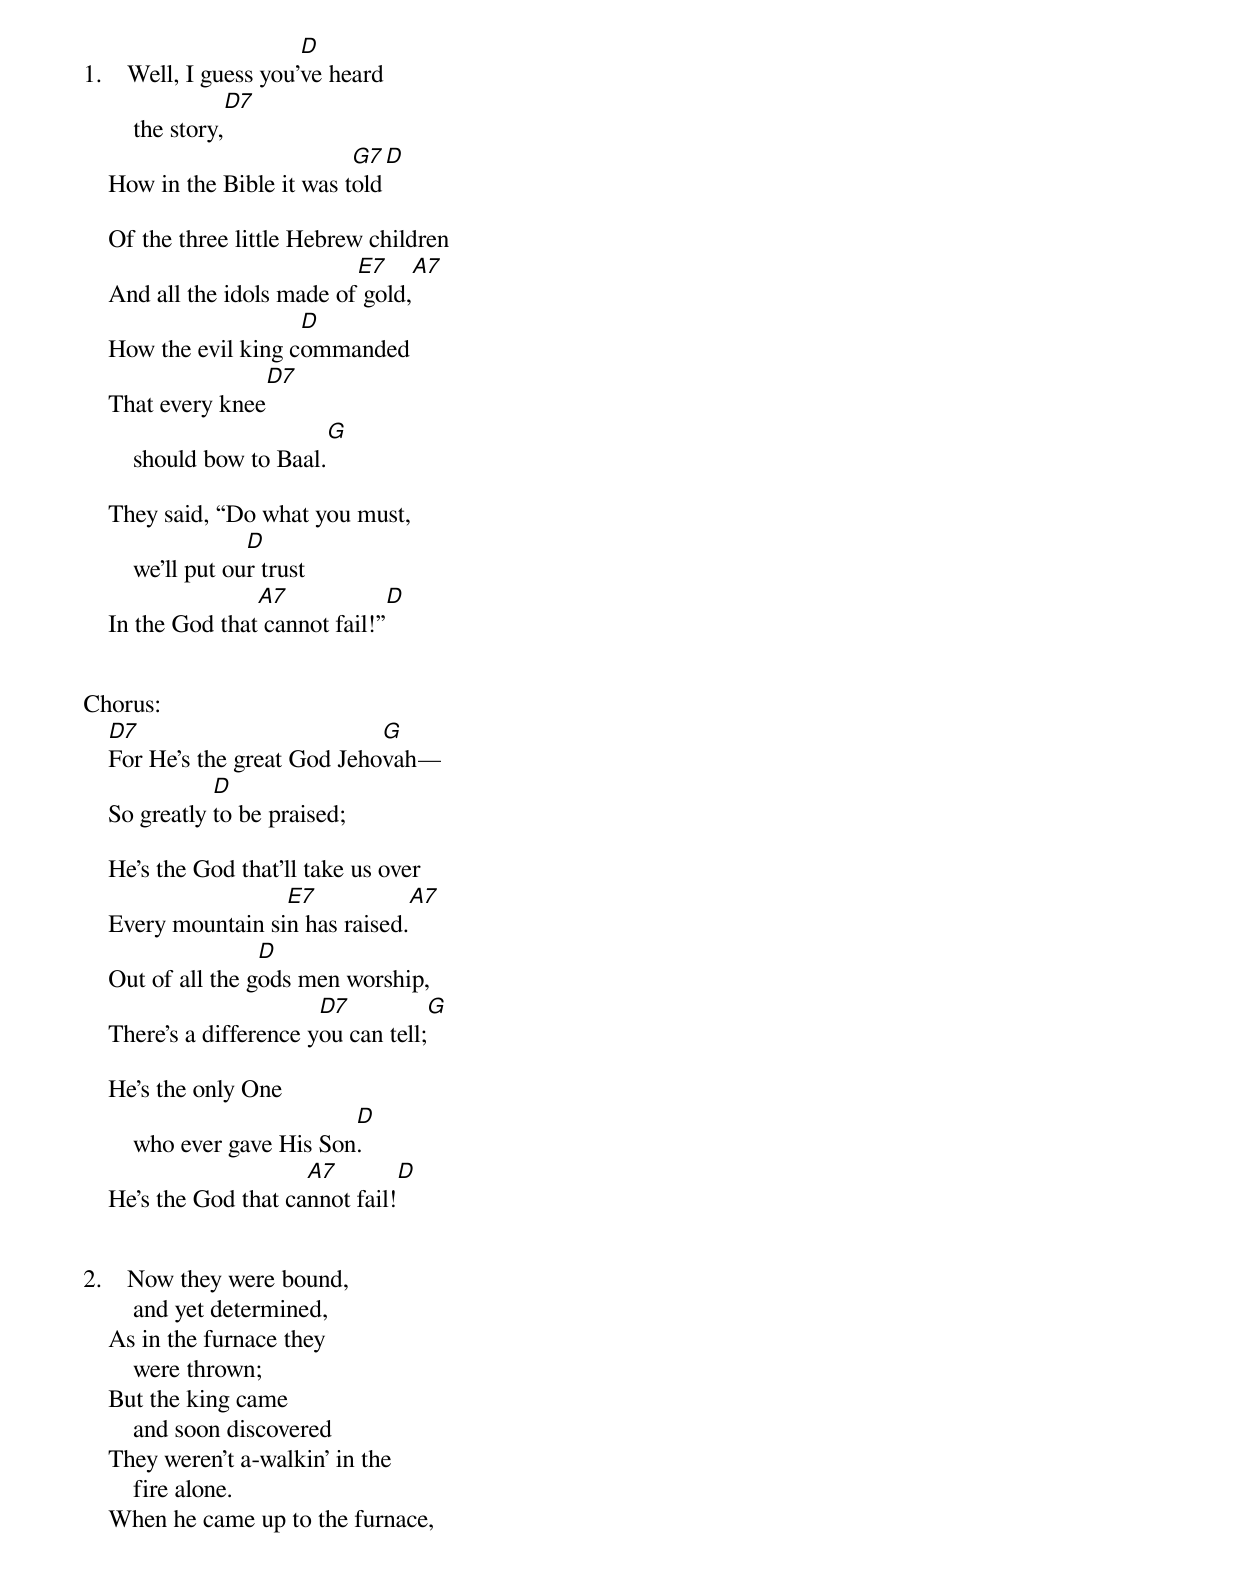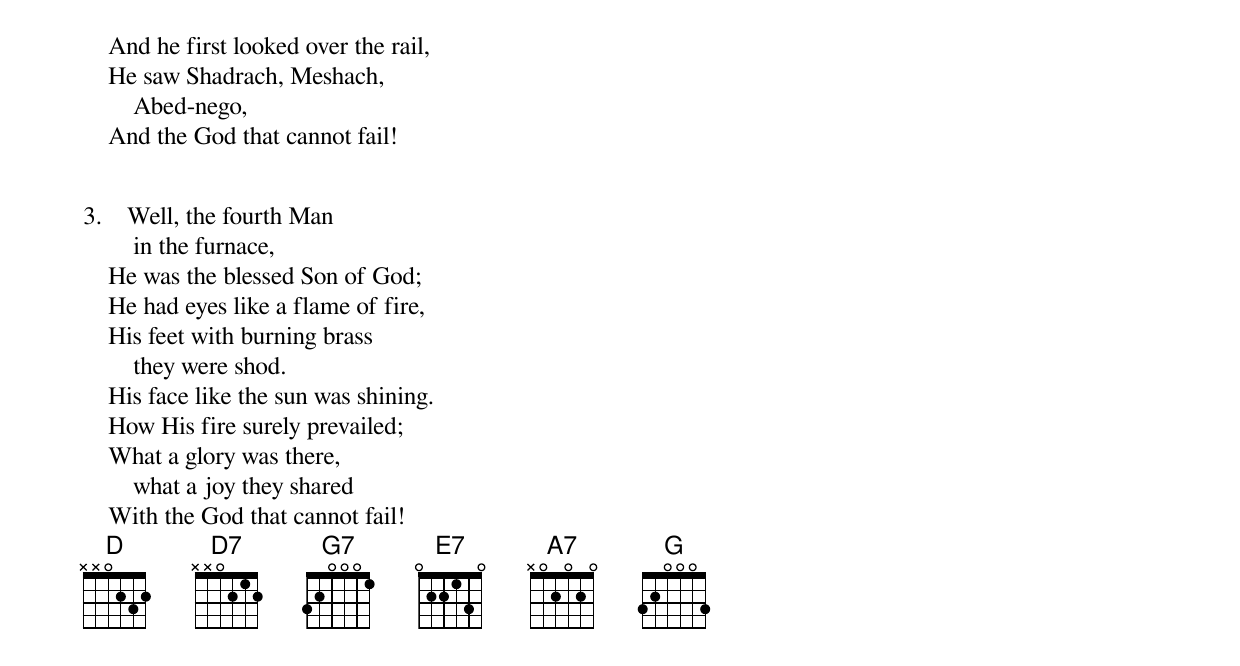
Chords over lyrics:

                        D
1.    Well, I guess you’ve heard
                    D7
        the story,
                             G7                    D
    How in the Bible it was told

    Of the three little Hebrew children
                             E7                         A7
    And all the idols made of gold,
                       D
    How the evil king commanded
                              D7
    That every knee
                                       G
        should bow to Baal.

    They said, “Do what you must,
                    D
        we’ll put our trust
                   A7                             D
    In the God that cannot fail!”


Chorus:
    D7                         G
    For He’s the great God Jehovah—
               D
    So greatly to be praised;

    He’s the God that’ll take us over
                     E7                            A7
    Every mountain sin has raised.
                    D
    Out of all the gods men worship,
                          D7                                 G
    There’s a difference you can tell;

    He’s the only One
                             D
        who ever gave His Son.
                        A7                             D
    He’s the God that cannot fail!


2.    Now they were bound,
        and yet determined,
    As in the furnace they
        were thrown;
    But the king came
        and soon discovered
    They weren’t a-walkin’ in the
        fire alone.
    When he came up to the furnace,
    And he first looked over the rail,
    He saw Shadrach, Meshach,
        Abed-nego,
    And the God that cannot fail!


3.    Well, the fourth Man
        in the furnace,
    He was the blessed Son of God;
    He had eyes like a flame of fire,
    His feet with burning brass
        they were shod.
    His face like the sun was shining.
    How His fire surely prevailed;
    What a glory was there,
        what a joy they shared
    With the God that cannot fail!
